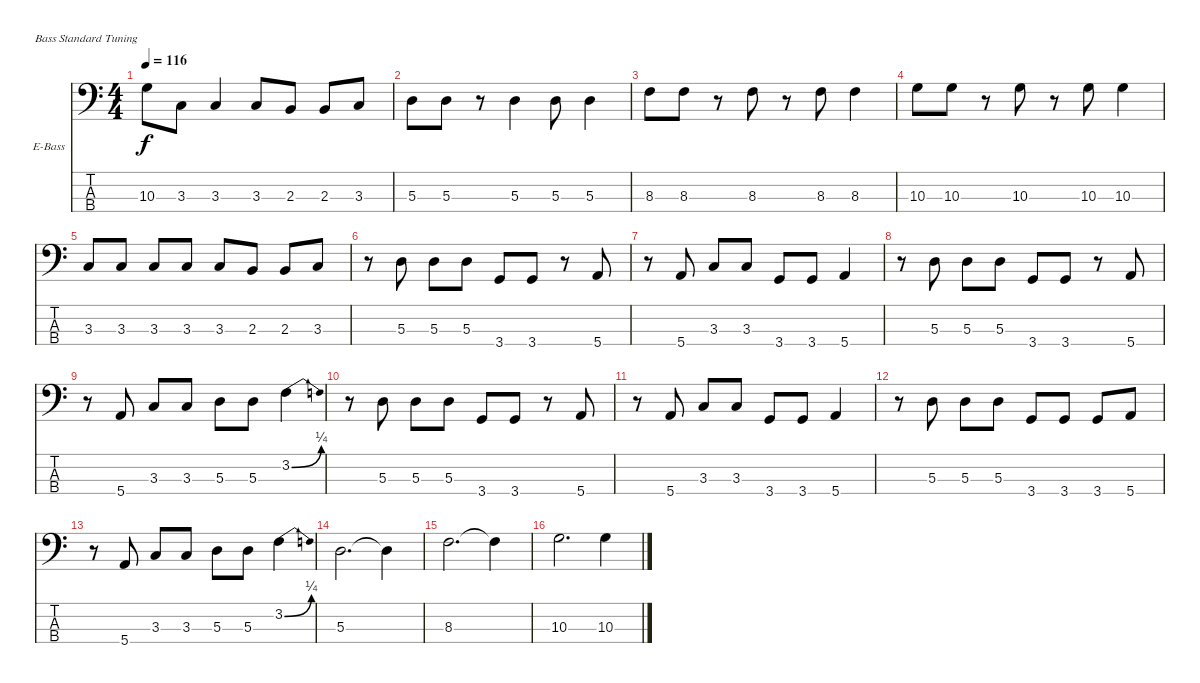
\defaultSystemsLayout 4
\bracketExtendMode nobrackets
\firstSystemTrackNameOrientation horizontal
\otherSystemsTrackNameOrientation horizontal
\track ("Jeff Ament" "E-Bass") {instrument electricbassfinger}
\staff {score tabs}
\tuning (G2 D2 A1 E1)
\ts (4 4)
\tempo 116
\clef f4
\ks c
10.3{t}.8{dy f} 3.3.8 3.3.4 3.3.8 2.3.8 2.3.8 3.3.8 |
5.3.8 5.3.8 r.8 5.3.4 5.3.8 5.3.4 |
8.3.8 8.3.8 r.8 8.3.8 r.8 8.3.8 8.3.4 |
10.3.8 10.3.8 r.8 10.3.8 r.8 10.3.8 10.3.4 |
3.3.8 3.3.8 3.3.8 3.3.8 3.3.8 2.3.8 2.3.8 3.3.8 |
r.8 5.3.8 5.3.8 5.3.8 3.4.8 3.4.8 r.8 5.4.8 |
r.8 5.4.8 3.3.8 3.3.8 3.4.8 3.4.8 5.4.4 |
r.8 5.3.8 5.3.8 5.3.8 3.4.8 3.4.8 r.8 5.4.8 |
r.8 5.4.8 3.3.8 3.3.8 5.3.8 5.3.8 3.2{be (bend 0 0 60 1)}.4 |
r.8 5.3.8 5.3.8 5.3.8 3.4.8 3.4.8 r.8 5.4.8 |
r.8 5.4.8 3.3.8 3.3.8 3.4.8 3.4.8 5.4.4 |
r.8 5.3.8 5.3.8 5.3.8 3.4.8 3.4.8 3.4.8 5.4.8 |
r.8 5.4.8 3.3.8 3.3.8 5.3.8 5.3.8 3.2{be (bend 0 0 60 1)}.4 |
5.3.2{d} 5.3{t}.4 |
8.3.2{d} 8.3{t}.4 |
10.3.2{d} 10.3.4
